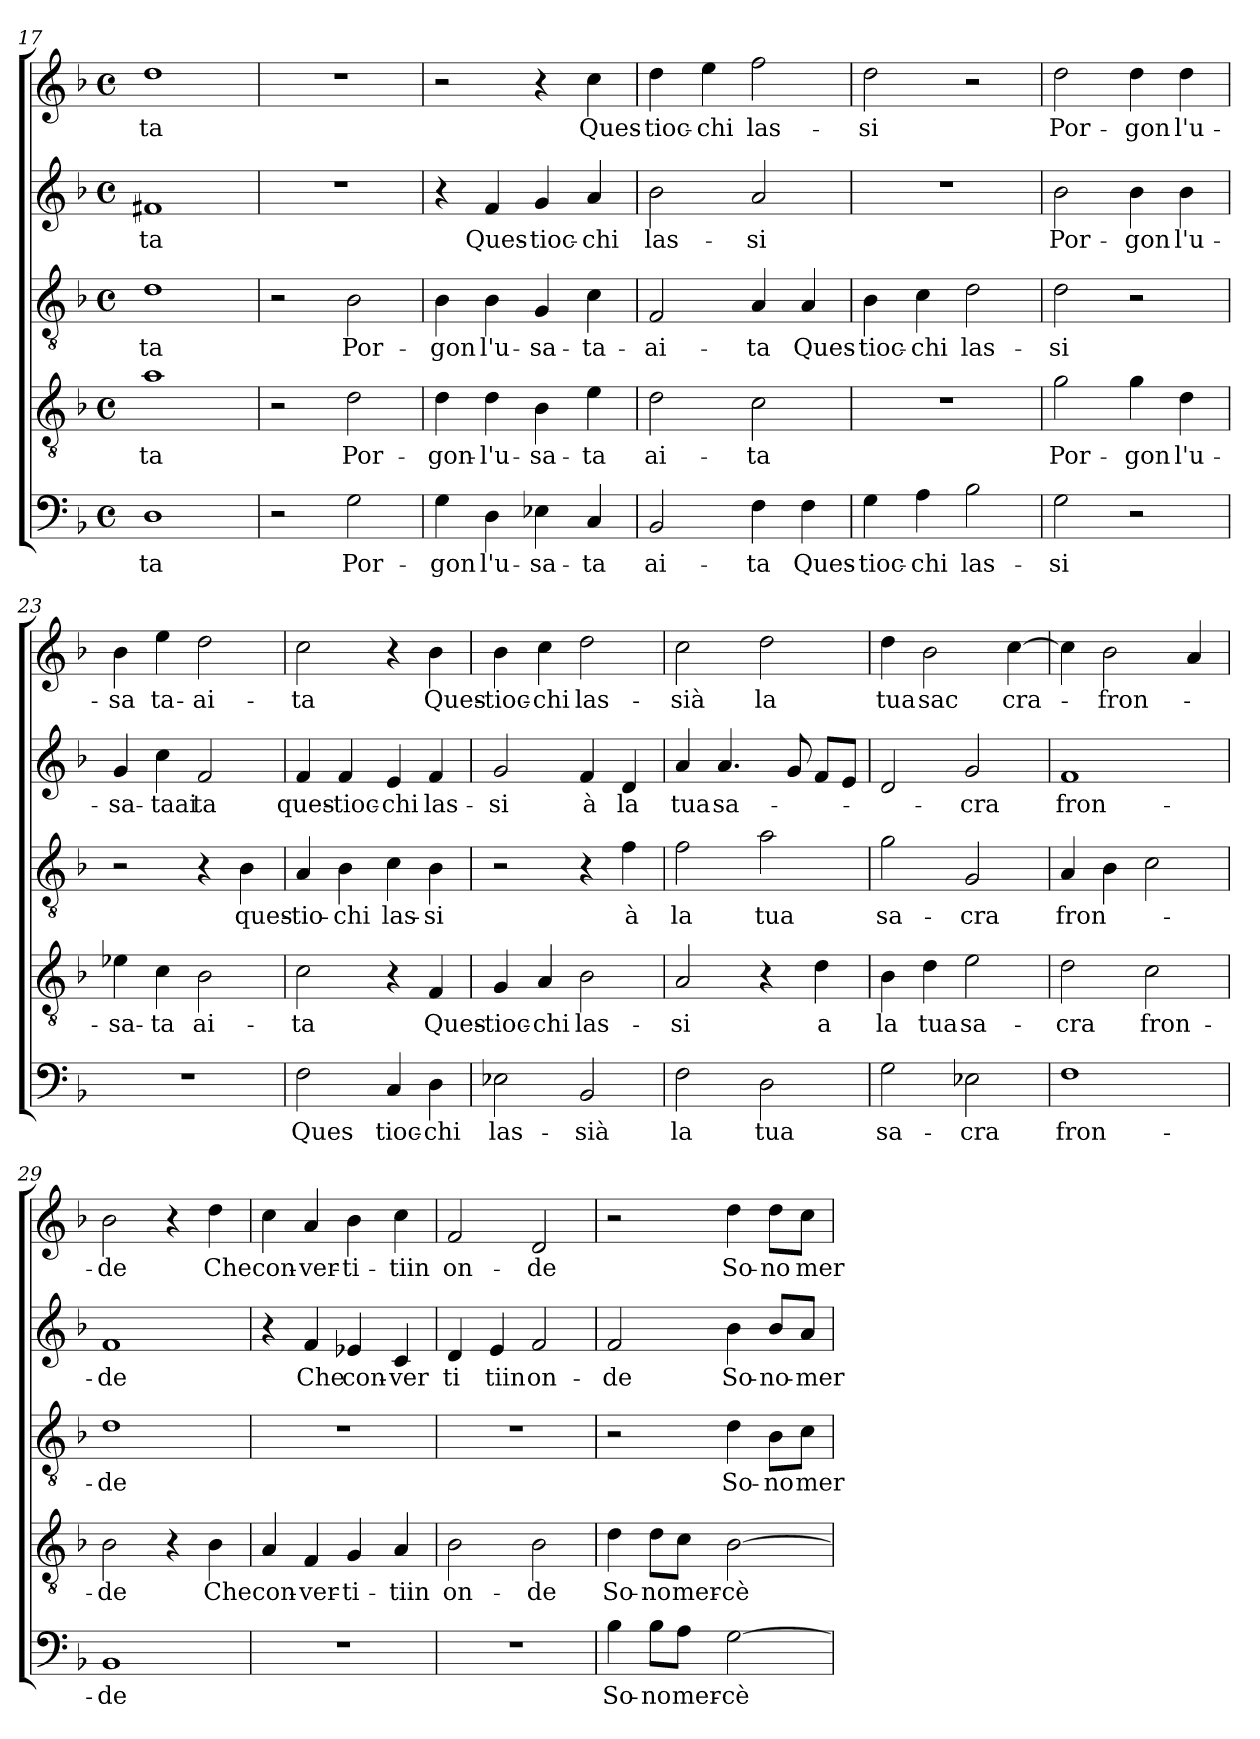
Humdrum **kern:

**kern	**text	**kern	**text	**kern	**text	**kern	**text	**kern	**text
*part5	*part5	*part4	*part4	*part3	*part3	*part2	*part2	*part1	*part1
*staff5	*staff5	*staff4	*staff4	*staff3	*staff3	*staff2	*staff2	*staff1	*staff1
*clefF4	*	*clefGv2	*	*clefGv2	*	*clefG2	*	*clefG2	*
*k[b-]	*	*k[b-]	*	*k[b-]	*	*k[b-]	*	*k[b-]	*
*F:	*	*F:	*	*F:	*	*F:	*	*F:	*
*M4/4	*	*M4/4	*	*M4/4	*	*M4/4	*	*M4/4	*
*met(c)	*	*met(c)	*	*met(c)	*	*met(c)	*	*met(c)	*
=17	=17	=17	=17	=17	=17	=17	=17	=17	=17
1D	-ta	1a	-ta	1d	-ta	1f#X	-ta	1dd	-ta
=18	=18	=18	=18	=18	=18	=18	=18	=18	=18
2r	.	2r	.	2r	.	1r	.	1r	.
2G\	Por-	2d\	Por-	2B-\	Por-	.	.	.	.
=19	=19	=19	=19	=19	=19	=19	=19	=19	=19
4G\	-gon	4d\	-gon-	4B-\	-gon	4r	.	2r	.
4D\	l'u-	4d\	-l'u-	4B-\	l'u-	4f/	Ques-	.	.
4E-X\	-sa-	4B-\	-sa-	4G/	-sa-	4g/	-tioc-	4r	.
4C/	-ta	4e\	-ta	4c\	-ta-	4a/	-chi	4cc\	Ques-
=20	=20	=20	=20	=20	=20	=20	=20	=20	=20
2BB-/	ai-	2d\	ai-	2F/	-ai-	2b-\	las-	4dd\	-tioc-
.	.	.	.	.	.	.	.	4ee\	-chi
4F\	-ta	2c\	-ta	4A/	-ta	2a/	-si	2ff\	las-
4F\	Ques-	.	.	4A/	Ques-	.	.	.	.
!!LO:LB:g=z
=21	=21	=21	=21	=21	=21	=21	=21	=21	=21
4G\	-tioc-	1r	.	4B-\	-tioc-	1r	.	2dd\	-si
4A\	-chi	.	.	4c\	-chi	.	.	.	.
2B-\	las-	.	.	2d\	las-	.	.	2r	.
=22	=22	=22	=22	=22	=22	=22	=22	=22	=22
2G\	-si	2g\	Por-	2d\	-si	2b-\	Por-	2dd\	Por-
2r	.	4g\	-gon	2r	.	4b-\	-gon	4dd\	-gon
.	.	4d\	l'u-	.	.	4b-\	l'u-	4dd\	l'u-
=23	=23	=23	=23	=23	=23	=23	=23	=23	=23
1r	.	4e-X\	-sa-	2r	.	4g/	-sa-	4b-\	-sa
.	.	4c\	-ta	.	.	4cc\	-taai	4ee\	ta-
.	.	2B-\	ai-	4r	.	2f/	ta	2dd\	-ai-
.	.	.	.	4B-\	ques-	.	.	.	.
=24	=24	=24	=24	=24	=24	=24	=24	=24	=24
2F\	Ques	2c\	-ta	4A/	-tio-	4f/	ques-	2cc\	-ta
.	.	.	.	4B-\	-chi	4f/	-tioc-	.	.
4C/	tioc-	4r	.	4c\	las-	4e/	-chi	4r	.
4D\	-chi	4F/	Ques-	4B-\	-si	4f/	las-	4b-\	Ques-
=25	=25	=25	=25	=25	=25	=25	=25	=25	=25
2E-X\	las-	4G/	-tioc-	2r	.	2g/	-si	4b-\	-tioc-
.	.	4A/	-chi	.	.	.	.	4cc\	-chi
2BB-/	-sià	2B-\	las-	4r	.	4f/	à	2dd\	las-
.	.	.	.	4f\	à	4d/	la	.	.
!!LO:LB:g=z
=26	=26	=26	=26	=26	=26	=26	=26	=26	=26
2F\	la	2A/	-si	2f\	la	4a/	tua	2cc\	-sià
.	.	.	.	.	.	4.a/	sa-	.	.
2D\	tua	4r	.	2a\	tua	.	.	2dd\	la
.	.	.	.	.	.	8g/	.	.	.
.	.	4d\	a	.	.	8f/L	.	.	.
.	.	.	.	.	.	8e/J	.	.	.
=27	=27	=27	=27	=27	=27	=27	=27	=27	=27
2G\	sa-	4B-\	la	2g\	sa-	2d/	.	4dd\	tua
.	.	4d\	tua	.	.	.	.	2b-\	sac
2E-X\	-cra	2e\	sa-	2G/	-cra	2g/	-cra	.	.
.	.	.	.	.	.	.	.	[4cc\	cra-
=28	=28	=28	=28	=28	=28	=28	=28	=28	=28
1F	fron-	2d\	-cra	4A/	fron-	1f	fron-	4cc\]	.
.	.	.	.	4B-\	.	.	.	2b-\	-fron-
.	.	2c\	fron-	2c\	.	.	.	.	.
.	.	.	.	.	.	.	.	4a/	.
=29	=29	=29	=29	=29	=29	=29	=29	=29	=29
1BB-	-de	2B-\	-de	1d	-de	1f	-de	2b-\	-de
.	.	4r	.	.	.	.	.	4r	.
.	.	4B-\	Che	.	.	.	.	4dd\	Che
=30	=30	=30	=30	=30	=30	=30	=30	=30	=30
1r	.	4A/	con-	1r	.	4r	.	4cc\	con-
.	.	4F/	-ver-	.	.	4f/	Che	4a/	-ver-
.	.	4G/	-ti-	.	.	4e-X/	con-	4b-\	-ti-
.	.	4A/	-tiin	.	.	4c/	-ver	4cc\	-tiin
!!LO:PB:g=z
=31	=31	=31	=31	=31	=31	=31	=31	=31	=31
1r	.	2B-\	on-	1r	.	4d/	ti	2f/	on-
.	.	.	.	.	.	4e/	tiin	.	.
.	.	2B-\	-de	.	.	2f/	on-	2d/	-de
=32	=32	=32	=32	=32	=32	=32	=32	=32	=32
4B-\	So-	4d\	So-	2r	.	2f/	-de	2r	.
8B-\L	-no	8d\L	-no	.	.	.	.	.	.
8A\J	mer-	8c\J	mer-	.	.	.	.	.	.
[2G\	-cè	[2B-\	-cè	4d\	So-	4b-\	So-	4dd\	So-
.	.	.	.	8B-\L	-no	8b-/L	-no-	8dd\L	-no
.	.	.	.	8c\J	mer-	8a/J	-mer-	8cc\J	mer-
=	=	=	=	=	=	=	=	=	=
*-	*-	*-	*-	*-	*-	*-	*-	*-	*-
